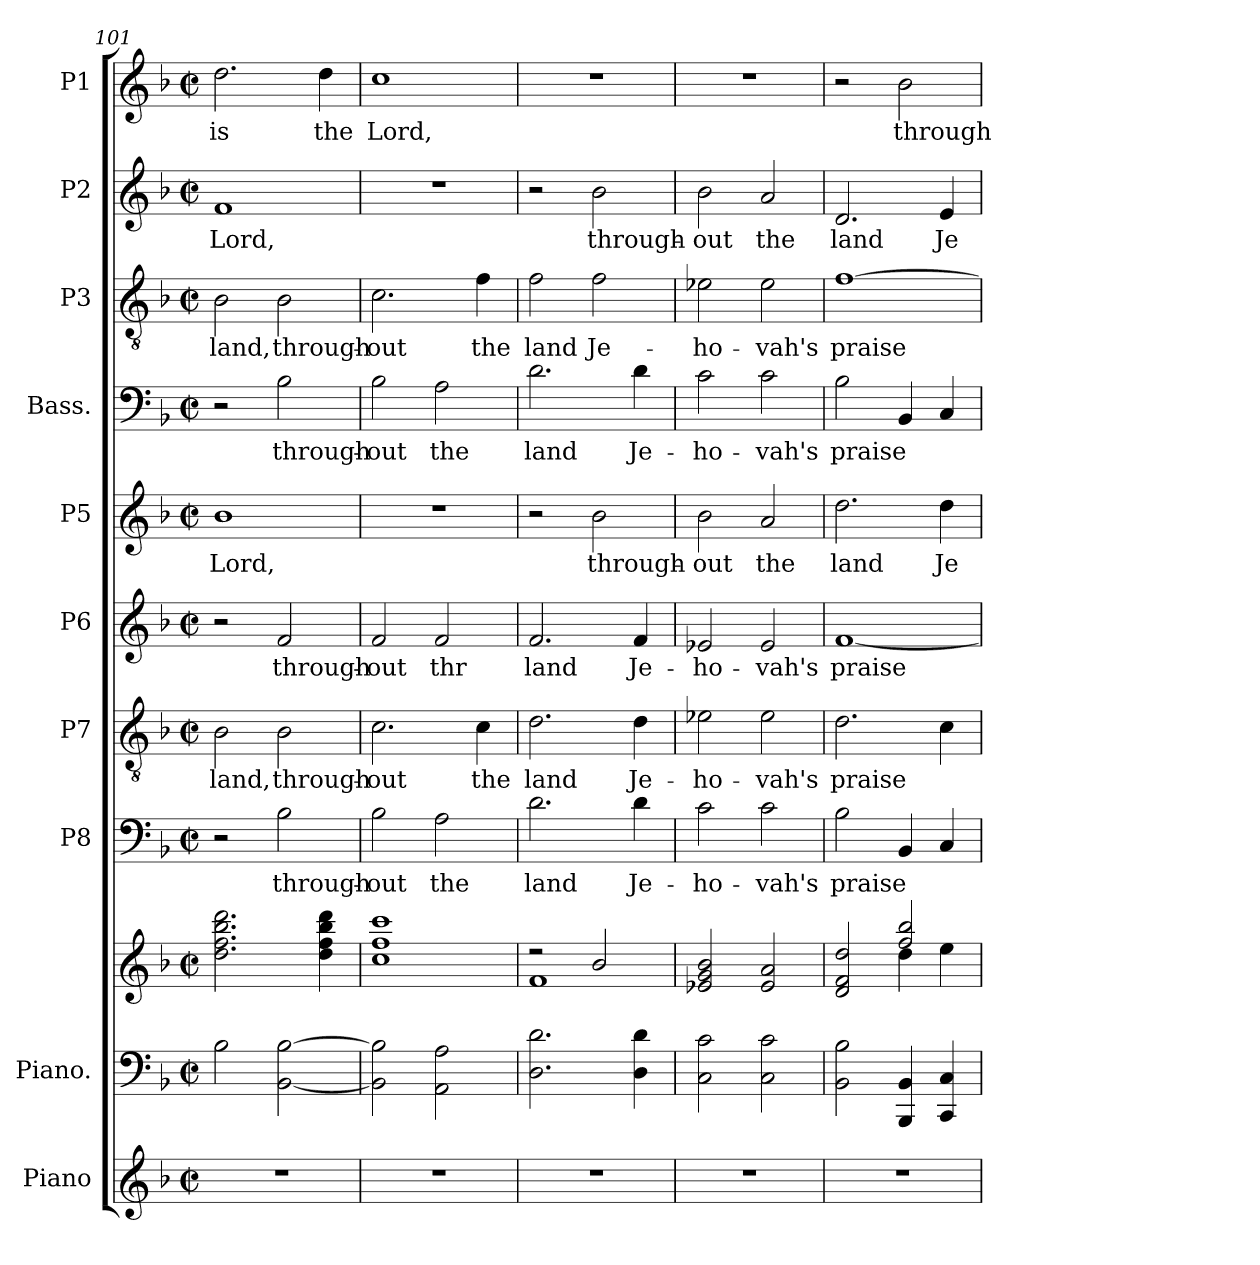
**kern	**kern	**kern	**kern	**text	**kern	**text	**kern	**text	**kern	**text	**kern	**text	**kern	**text	**kern	**text	**kern	**text
*part10	*part9	*part9	*part8	*part8	*part7	*part7	*part6	*part6	*part5	*part5	*part4	*part4	*part3	*part3	*part2	*part2	*part1	*part1
*staff11	*staff10	*staff9	*staff8	*staff8	*staff7	*staff7	*staff6	*staff6	*staff5	*staff5	*staff4	*staff4	*staff3	*staff3	*staff2	*staff2	*staff1	*staff1
*I"Piano	*I"Piano.	*	*I"P8	*	*I"P7	*	*I"P6	*	*I"P5	*	*I"Bass.	*	*I"P3	*	*I"P2	*	*I"P1	*
*I'Pno.	*	*	*	*	*	*	*	*	*	*	*	*	*	*	*	*	*	*
*clefG2	*clefF4	*clefG2	*clefF4	*	*clefGv2	*	*clefG2	*	*clefG2	*	*clefF4	*	*clefGv2	*	*clefG2	*	*clefG2	*
*k[b-]	*k[b-]	*k[b-]	*k[b-]	*	*k[b-]	*	*k[b-]	*	*k[b-]	*	*k[b-]	*	*k[b-]	*	*k[b-]	*	*k[b-]	*
*F:	*F:	*F:	*F:	*	*F:	*	*F:	*	*F:	*	*F:	*	*F:	*	*F:	*	*F:	*
*M2/2	*M2/2	*M2/2	*M2/2	*	*M2/2	*	*M2/2	*	*M2/2	*	*M2/2	*	*M2/2	*	*M2/2	*	*M2/2	*
*met(c|)	*met(c|)	*met(c|)	*met(c|)	*	*met(c|)	*	*met(c|)	*	*met(c|)	*	*met(c|)	*	*met(c|)	*	*met(c|)	*	*met(c|)	*
=101	=101	=101	=101	=101	=101	=101	=101	=101	=101	=101	=101	=101	=101	=101	=101	=101	=101	=101
!	!	!	!	!	!	!LO:LY:b:color=#000000	!	!	!	!	!	!	!	!	!	!	!	!
!	!	!	!	!	!	!	!	!	!	!LO:LY:b:color=#000000	!	!	!	!	!	!	!	!
!	!	!	!	!	!	!	!	!	!	!	!	!	!	!LO:LY:b:color=#000000	!	!	!	!
!	!	!	!	!	!	!	!	!	!	!	!	!	!	!	!	!LO:LY:b:color=#000000	!	!
!	!	!	!	!	!	!	!	!	!	!	!	!	!	!	!	!	!	!LO:LY:b:color=#000000
1r	2B-i\	2.ddi\ 2.ffi 2.bb-i 2.dddi	2r	.	2B-i\	land,	2r	.	1b-i	Lord,	2r	.	2B-i\	land,	1fi	Lord,	2.ddi\	is
!	!	!	!	!LO:LY:b:color=#000000	!	!	!	!	!	!	!	!	!	!	!	!	!	!
!	!	!	!	!	!	!LO:LY:b:color=#000000	!	!	!	!	!	!	!	!	!	!	!	!
!	!	!	!	!	!	!	!	!LO:LY:b:color=#000000	!	!	!	!	!	!	!	!	!	!
!	!	!	!	!	!	!	!	!	!	!	!	!LO:LY:b:color=#000000	!	!	!	!	!	!
!	!	!	!	!	!	!	!	!	!	!	!	!	!	!LO:LY:b:color=#000000	!	!	!	!
.	[2BB-i\ [2B-i	.	2B-i\	through-	2B-i\	through-	2fi/	through-	.	.	2B-i\	through-	2B-i\	through-	.	.	.	.
!	!	!	!	!	!	!	!	!	!	!	!	!	!	!	!	!	!	!LO:LY:b:color=#000000
.	.	4ddi\ 4ffi 4bb-i 4dddi	.	.	.	.	.	.	.	.	.	.	.	.	.	.	4ddi\	the
=102	=102	=102	=102	=102	=102	=102	=102	=102	=102	=102	=102	=102	=102	=102	=102	=102	=102	=102
!	!	!	!	!LO:LY:b:color=#000000	!	!	!	!	!	!	!	!	!	!	!	!	!	!
!	!	!	!	!	!	!LO:LY:b:color=#000000	!	!	!	!	!	!	!	!	!	!	!	!
!	!	!	!	!	!	!	!	!LO:LY:b:color=#000000	!	!	!	!	!	!	!	!	!	!
!	!	!	!	!	!	!	!	!	!	!	!	!LO:LY:b:color=#000000	!	!	!	!	!	!
!	!	!	!	!	!	!	!	!	!	!	!	!	!	!LO:LY:b:color=#000000	!	!	!	!
!	!	!	!	!	!	!	!	!	!	!	!	!	!	!	!	!	!	!LO:LY:b:color=#000000
1r	2BB-i\] 2B-i]	1cci 1ffi 1ccci	2B-i\	-out	2.ci\	-out	2fi/	-out	1r	.	2B-i\	-out	2.ci\	-out	1r	.	1cci	Lord,
!	!	!	!	!LO:LY:b:color=#000000	!	!	!	!	!	!	!	!	!	!	!	!	!	!
!	!	!	!	!	!	!	!	!LO:LY:b:color=#000000	!	!	!	!	!	!	!	!	!	!
!	!	!	!	!	!	!	!	!	!	!	!	!LO:LY:b:color=#000000	!	!	!	!	!	!
.	2AAi\ 2Ai	.	2Ai\	the	.	.	2fi/	thr	.	.	2Ai\	the	.	.	.	.	.	.
!	!	!	!	!	!	!LO:LY:b:color=#000000	!	!	!	!	!	!	!	!	!	!	!	!
!	!	!	!	!	!	!	!	!	!	!	!	!	!	!LO:LY:b:color=#000000	!	!	!	!
.	.	.	.	.	4ci\	the	.	.	.	.	.	.	4fi\	the	.	.	.	.
=103	=103	=103	=103	=103	=103	=103	=103	=103	=103	=103	=103	=103	=103	=103	=103	=103	=103	=103
*	*	*^	*	*	*	*	*	*	*	*	*	*	*	*	*	*	*	*
!	!	!	!	!	!LO:LY:b:color=#000000	!	!	!	!	!	!	!	!	!	!	!	!	!	!
!	!	!	!	!	!	!	!LO:LY:b:color=#000000	!	!	!	!	!	!	!	!	!	!	!	!
!	!	!	!	!	!	!	!	!	!LO:LY:b:color=#000000	!	!	!	!	!	!	!	!	!	!
!	!	!	!	!	!	!	!	!	!	!	!	!	!LO:LY:b:color=#000000	!	!	!	!	!	!
!	!	!	!	!	!	!	!	!	!	!	!	!	!	!	!LO:LY:b:color=#000000	!	!	!	!
1r	2.Di\ 2.di	2r	1fi	2.di\	land	2.di\	land	2.fi/	land	2r	.	2.di\	land	2fi\	land	2r	.	1r	.
!	!	!	!	!	!	!	!	!	!	!	!LO:LY:b:color=#000000	!	!	!	!	!	!	!	!
!	!	!	!	!	!	!	!	!	!	!	!	!	!	!	!LO:LY:b:color=#000000	!	!	!	!
!	!	!	!	!	!	!	!	!	!	!	!	!	!	!	!	!	!LO:LY:b:color=#000000	!	!
.	.	2b-i/	.	.	.	.	.	.	.	2b-i\	through-	.	.	2fi\	Je-	2b-i\	through-	.	.
!	!	!	!	!	!LO:LY:b:color=#000000	!	!	!	!	!	!	!	!	!	!	!	!	!	!
!	!	!	!	!	!	!	!LO:LY:b:color=#000000	!	!	!	!	!	!	!	!	!	!	!	!
!	!	!	!	!	!	!	!	!	!LO:LY:b:color=#000000	!	!	!	!	!	!	!	!	!	!
!	!	!	!	!	!	!	!	!	!	!	!	!	!LO:LY:b:color=#000000	!	!	!	!	!	!
.	4Di\ 4di	.	.	4di\	Je-	4di\	Je-	4fi/	Je-	.	.	4di\	Je-	.	.	.	.	.	.
*	*	*v	*v	*	*	*	*	*	*	*	*	*	*	*	*	*	*	*	*
=104	=104	=104	=104	=104	=104	=104	=104	=104	=104	=104	=104	=104	=104	=104	=104	=104	=104	=104
!	!	!	!	!LO:LY:b:color=#000000	!	!	!	!	!	!	!	!	!	!	!	!	!	!
!	!	!	!	!	!	!LO:LY:b:color=#000000	!	!	!	!	!	!	!	!	!	!	!	!
!	!	!	!	!	!	!	!	!LO:LY:b:color=#000000	!	!	!	!	!	!	!	!	!	!
!	!	!	!	!	!	!	!	!	!	!LO:LY:b:color=#000000	!	!	!	!	!	!	!	!
!	!	!	!	!	!	!	!	!	!	!	!	!LO:LY:b:color=#000000	!	!	!	!	!	!
!	!	!	!	!	!	!	!	!	!	!	!	!	!	!LO:LY:b:color=#000000	!	!	!	!
!	!	!	!	!	!	!	!	!	!	!	!	!	!	!	!	!LO:LY:b:color=#000000	!	!
1r	2Ci\ 2ci	2e-Xi/ 2gi 2b-i	2ci\	-ho-	2e-Xi\	-ho-	2e-Xi/	-ho-	2b-i\	-out	2ci\	-ho-	2e-Xi\	-ho-	2b-i\	-out	1r	.
!	!	!	!	!LO:LY:b:color=#000000	!	!	!	!	!	!	!	!	!	!	!	!	!	!
!	!	!	!	!	!	!LO:LY:b:color=#000000	!	!	!	!	!	!	!	!	!	!	!	!
!	!	!	!	!	!	!	!	!LO:LY:b:color=#000000	!	!	!	!	!	!	!	!	!	!
!	!	!	!	!	!	!	!	!	!	!LO:LY:b:color=#000000	!	!	!	!	!	!	!	!
!	!	!	!	!	!	!	!	!	!	!	!	!LO:LY:b:color=#000000	!	!	!	!	!	!
!	!	!	!	!	!	!	!	!	!	!	!	!	!	!LO:LY:b:color=#000000	!	!	!	!
!	!	!	!	!	!	!	!	!	!	!	!	!	!	!	!	!LO:LY:b:color=#000000	!	!
.	2Ci\ 2ci	2e-i/ 2ai	2ci\	-vah's	2e-i\	-vah's	2e-i/	-vah's	2ai/	the	2ci\	-vah's	2e-i\	-vah's	2ai/	the	.	.
!!LO:PB:g=z
=105	=105	=105	=105	=105	=105	=105	=105	=105	=105	=105	=105	=105	=105	=105	=105	=105	=105	=105
*	*	*^	*	*	*	*	*	*	*	*	*	*	*	*	*	*	*	*
!	!	!	!	!	!LO:LY:b:color=#000000	!	!	!	!	!	!	!	!	!	!	!	!	!	!
!	!	!	!	!	!	!	!LO:LY:b:color=#000000	!	!	!	!	!	!	!	!	!	!	!	!
!	!	!	!	!	!	!	!	!	!LO:LY:b:color=#000000	!	!	!	!	!	!	!	!	!	!
!	!	!	!	!	!	!	!	!	!	!	!LO:LY:b:color=#000000	!	!	!	!	!	!	!	!
!	!	!	!	!	!	!	!	!	!	!	!	!	!LO:LY:b:color=#000000	!	!	!	!	!	!
!	!	!	!	!	!	!	!	!	!	!	!	!	!	!	!LO:LY:b:color=#000000	!	!	!	!
!	!	!	!	!	!	!	!	!	!	!	!	!	!	!	!	!	!LO:LY:b:color=#000000	!	!
1r	2BB-i\ 2B-i	2di/ 2fi 2ddi	2ryy	2B-i\	praise	2.di\	praise	[1fi	praise	2.ddi\	land	2B-i\	praise	[1fi	praise	2.di/	land	2r	.
!	!	!	!	!	!LO:LY:b:color=#000000	!	!	!	!	!	!	!	!	!	!	!	!	!	!
!	!	!	!	!	!	!	!	!	!	!	!	!	!LO:LY:b:color=#000000	!	!	!	!	!	!
!	!	!	!	!	!	!	!	!	!	!	!	!	!	!	!	!	!	!	!LO:LY:b:color=#000000
.	4BBB-i/ 4BB-i	2ffi/ 2bb-i	4ddi\	4BB-i/	.	.	.	.	.	.	.	4BB-i/	.	.	.	.	.	2b-i\	through-
!	!	!	!	!	!LO:LY:b:color=#000000	!	!	!	!	!	!	!	!	!	!	!	!	!	!
!	!	!	!	!	!	!	!LO:LY:b:color=#000000	!	!	!	!	!	!	!	!	!	!	!	!
!	!	!	!	!	!	!	!	!	!	!	!LO:LY:b:color=#000000	!	!	!	!	!	!	!	!
!	!	!	!	!	!	!	!	!	!	!	!	!	!LO:LY:b:color=#000000	!	!	!	!	!	!
!	!	!	!	!	!	!	!	!	!	!	!	!	!	!	!	!	!LO:LY:b:color=#000000	!	!
.	4CCi/ 4Ci	.	4eei\	4Ci/	.	4ci\	.	.	.	4ddi\	Je-	4Ci/	.	.	.	4ei/	Je-	.	.
*	*	*v	*v	*	*	*	*	*	*	*	*	*	*	*	*	*	*	*	*
=	=	=	=	=	=	=	=	=	=	=	=	=	=	=	=	=	=	=
*-	*-	*-	*-	*-	*-	*-	*-	*-	*-	*-	*-	*-	*-	*-	*-	*-	*-	*-
